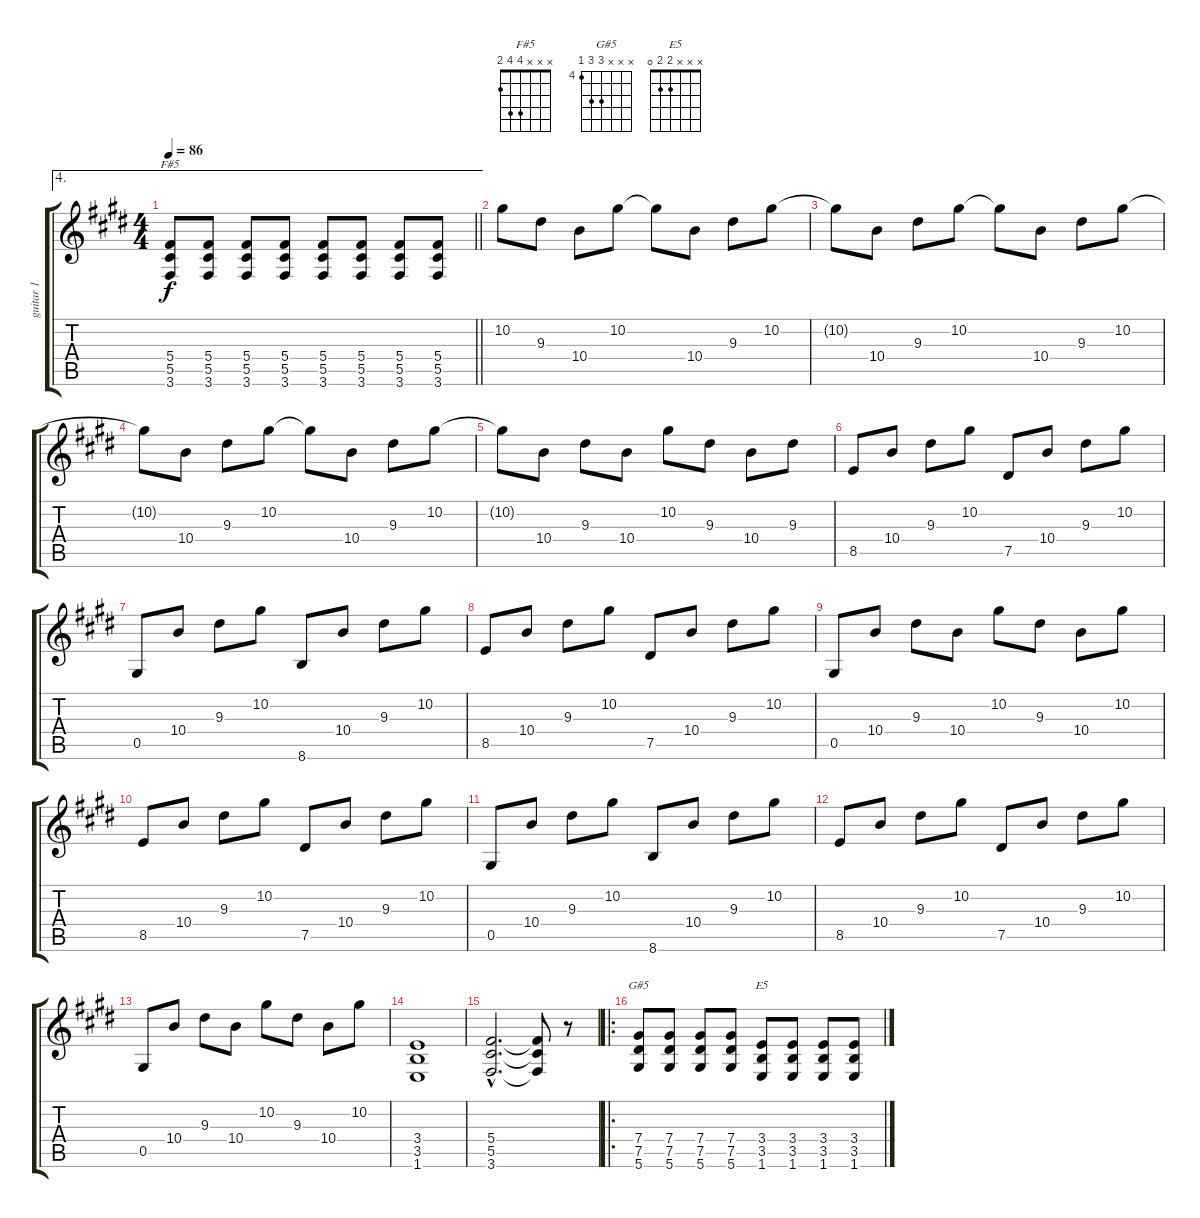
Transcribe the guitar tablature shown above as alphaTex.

\track ("guitar 1" "guitar 1") {instrument distortionguitar}
\staff {score tabs}
\tuning (Eb4 Bb3 Gb3 Db3 Ab2 Eb2) {hide}
\chord ("F#5" x x x 4 4 2)
\chord ("G#5" x x x 6 6 4) {firstfret 4}
\chord ("E5" x x x 2 2 0)
\ae 4
\ts (4 4)
\tempo 86
\clef g2
\barLineRight lightlight
\ks e
(5.4 5.5 3.6).8{ch "F#5" dy f} (5.4 5.5 3.6).8 (5.4 5.5 3.6).8 (5.4 5.5 3.6).8 (5.4 5.5 3.6).8 (5.4 5.5 3.6).8 (5.4 5.5 3.6).8 (5.4 5.5 3.6).8 |
10.2.8 9.3.8 10.4.8 10.2.8 10.2{t}.8 10.4.8 9.3.8 10.2.8 |
10.2{t}.8 10.4.8 9.3.8 10.2.8 10.2{t}.8 10.4.8 9.3.8 10.2.8 |
10.2{t}.8 10.4.8 9.3.8 10.2.8 10.2{t}.8 10.4.8 9.3.8 10.2.8 |
10.2{t}.8 10.4.8 9.3.8 10.4.8 10.2.8 9.3.8 10.4.8 9.3.8 |
8.5.8 10.4.8 9.3.8 10.2.8 7.5.8 10.4.8 9.3.8 10.2.8 |
0.5.8 10.4.8 9.3.8 10.2.8 8.6.8 10.4.8 9.3.8 10.2.8 |
8.5.8 10.4.8 9.3.8 10.2.8 7.5.8 10.4.8 9.3.8 10.2.8 |
0.5.8 10.4.8 9.3.8 10.4.8 10.2.8 9.3.8 10.4.8 10.2.8 |
8.5.8 10.4.8 9.3.8 10.2.8 7.5.8 10.4.8 9.3.8 10.2.8 |
0.5.8 10.4.8 9.3.8 10.2.8 8.6.8 10.4.8 9.3.8 10.2.8 |
8.5.8 10.4.8 9.3.8 10.2.8 7.5.8 10.4.8 9.3.8 10.2.8 |
0.5.8 10.4.8 9.3.8 10.4.8 10.2.8 9.3.8 10.4.8 10.2.8 |
(3.4 3.5 1.6).1 |
(5.4{hac} 5.5{hac} 3.6{hac}).2{d} (5.4{t} 5.5{t} 3.6{t}).8 r.8 |
\ro
(7.4 7.5 5.6).8{ch "G#5"} (7.4 7.5 5.6).8 (7.4 7.5 5.6).8 (7.4 7.5 5.6).8 (3.4 3.5 1.6).8{ch "E5"} (3.4 3.5 1.6).8 (3.4 3.5 1.6).8 (3.4 3.5 1.6).8
